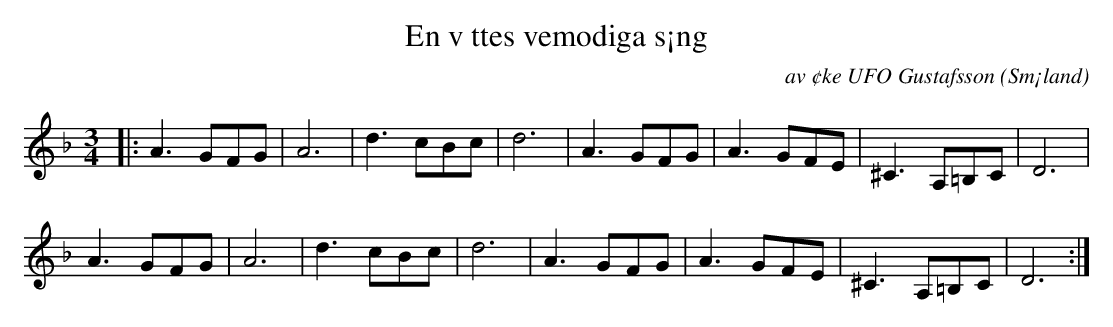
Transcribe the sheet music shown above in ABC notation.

X:1
T:En v ttes vemodiga s¡ng
C:av ¢ke UFO Gustafsson
O:Sm¡land
M:3/4
L:1/8
K:F
|: A3 GFG | A6 | d3 cBc | d6 | A3 GFG | A3 GFE | ^C3 A,=B,C | D6 |
A3 GFG | A6 | d3 cBc | d6 | A3 GFG | A3 GFE | ^C3 A,=B,C | D6 :|
